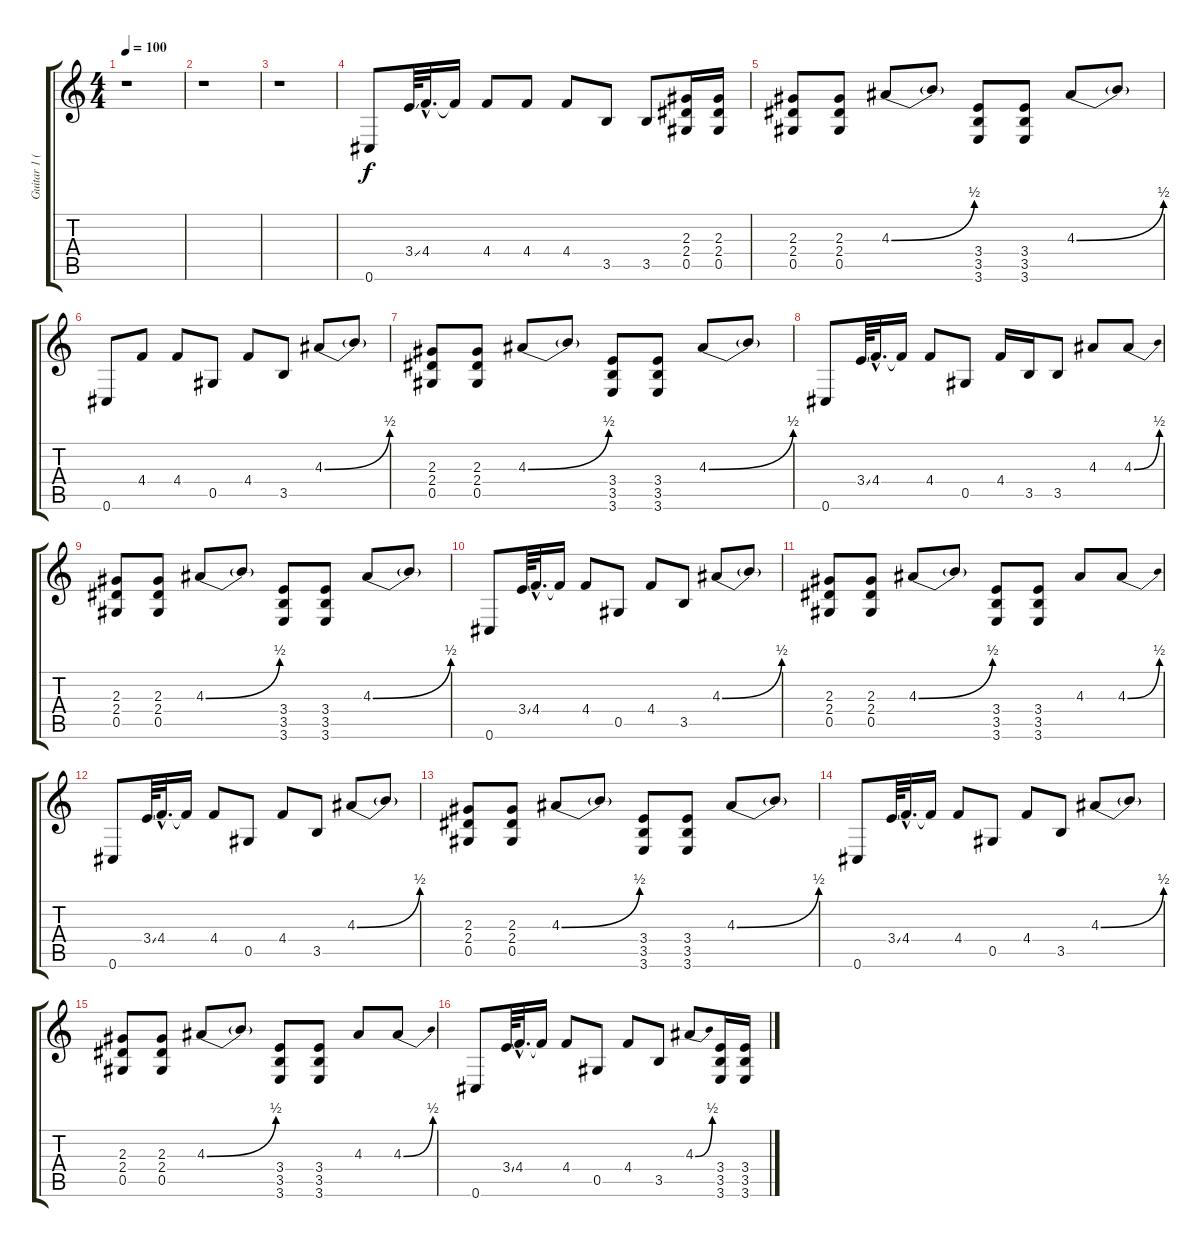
\track ("Guitar 1 (dist.)" "Guitar 1 (") {instrument overdrivenguitar}
\staff {score tabs}
\tuning (Eb4 Bb3 Gb3 Db3 Ab2 Db2) {hide}
\ts (4 4)
\tempo 100
\clef g2
\ks c
r.1{dy f} |
r.1 |
r.1 |
0.6.8 3.4{ss}.64 4.4{hac}.32{d} 4.4{t}.16 4.4.8 4.4.8 4.4.8 3.5.8 3.5.8 (2.3 2.4 0.5).16 (2.3 2.4 0.5).16 |
(2.3 2.4 0.5).8 (2.3 2.4 0.5).8 4.3{be (bend 0 0 60 2)}.8 4.3{t}.8 (3.4 3.5 3.6).8 (3.4 3.5 3.6).8 4.3{be (bend 0 0 60 2)}.8 4.3{t}.8 |
0.6.8 4.4.8 4.4.8 0.5.8 4.4.8 3.5.8 4.3{be (bend 0 0 60 2)}.8 4.3{t}.8 |
(2.3 2.4 0.5).8 (2.3 2.4 0.5).8 4.3{be (bend 0 0 60 2)}.8 4.3{t}.8 (3.4 3.5 3.6).8 (3.4 3.5 3.6).8 4.3{be (bend 0 0 60 2)}.8 4.3{t}.8 |
0.6.8 3.4{ss}.64 4.4{hac}.32{d} 4.4{t}.16 4.4.8 0.5.8 4.4.16 3.5.16 3.5.8 4.3.8 4.3{be (bend 0 0 60 2)}.8 |
(2.3 2.4 0.5).8 (2.3 2.4 0.5).8 4.3{be (bend 0 0 60 2)}.8 4.3{t}.8 (3.4 3.5 3.6).8 (3.4 3.5 3.6).8 4.3{be (bend 0 0 60 2)}.8 4.3{t}.8 |
0.6.8 3.4{ss}.64 4.4{hac}.32{d} 4.4{t}.16 4.4.8 0.5.8 4.4.8 3.5.8 4.3{be (bend 0 0 60 2)}.8 4.3{t}.8 |
(2.3 2.4 0.5).8 (2.3 2.4 0.5).8 4.3{be (bend 0 0 60 2)}.8 4.3{t}.8 (3.4 3.5 3.6).8 (3.4 3.5 3.6).8 4.3.8 4.3{be (bend 0 0 60 2)}.8 |
0.6.8 3.4{ss}.64 4.4{hac}.32{d} 4.4{t}.16 4.4.8 0.5.8 4.4.8 3.5.8 4.3{be (bend 0 0 60 2)}.8 4.3{t}.8 |
(2.3 2.4 0.5).8 (2.3 2.4 0.5).8 4.3{be (bend 0 0 60 2)}.8 4.3{t}.8 (3.4 3.5 3.6).8 (3.4 3.5 3.6).8 4.3{be (bend 0 0 60 2)}.8 4.3{t}.8 |
0.6.8 3.4{ss}.64 4.4{hac}.32{d} 4.4{t}.16 4.4.8 0.5.8 4.4.8 3.5.8 4.3{be (bend 0 0 60 2)}.8 4.3{t}.8 |
(2.3 2.4 0.5).8 (2.3 2.4 0.5).8 4.3{be (bend 0 0 60 2)}.8 4.3{t}.8 (3.4 3.5 3.6).8 (3.4 3.5 3.6).8 4.3.8 4.3{be (bend 0 0 60 2)}.8 |
0.6.8 3.4{ss}.64 4.4{hac}.32{d} 4.4{t}.16 4.4.8 0.5.8 4.4.8 3.5.8 4.3{be (bend 0 0 60 2)}.8 (3.4 3.5 3.6).16 (3.4 3.5 3.6).16
